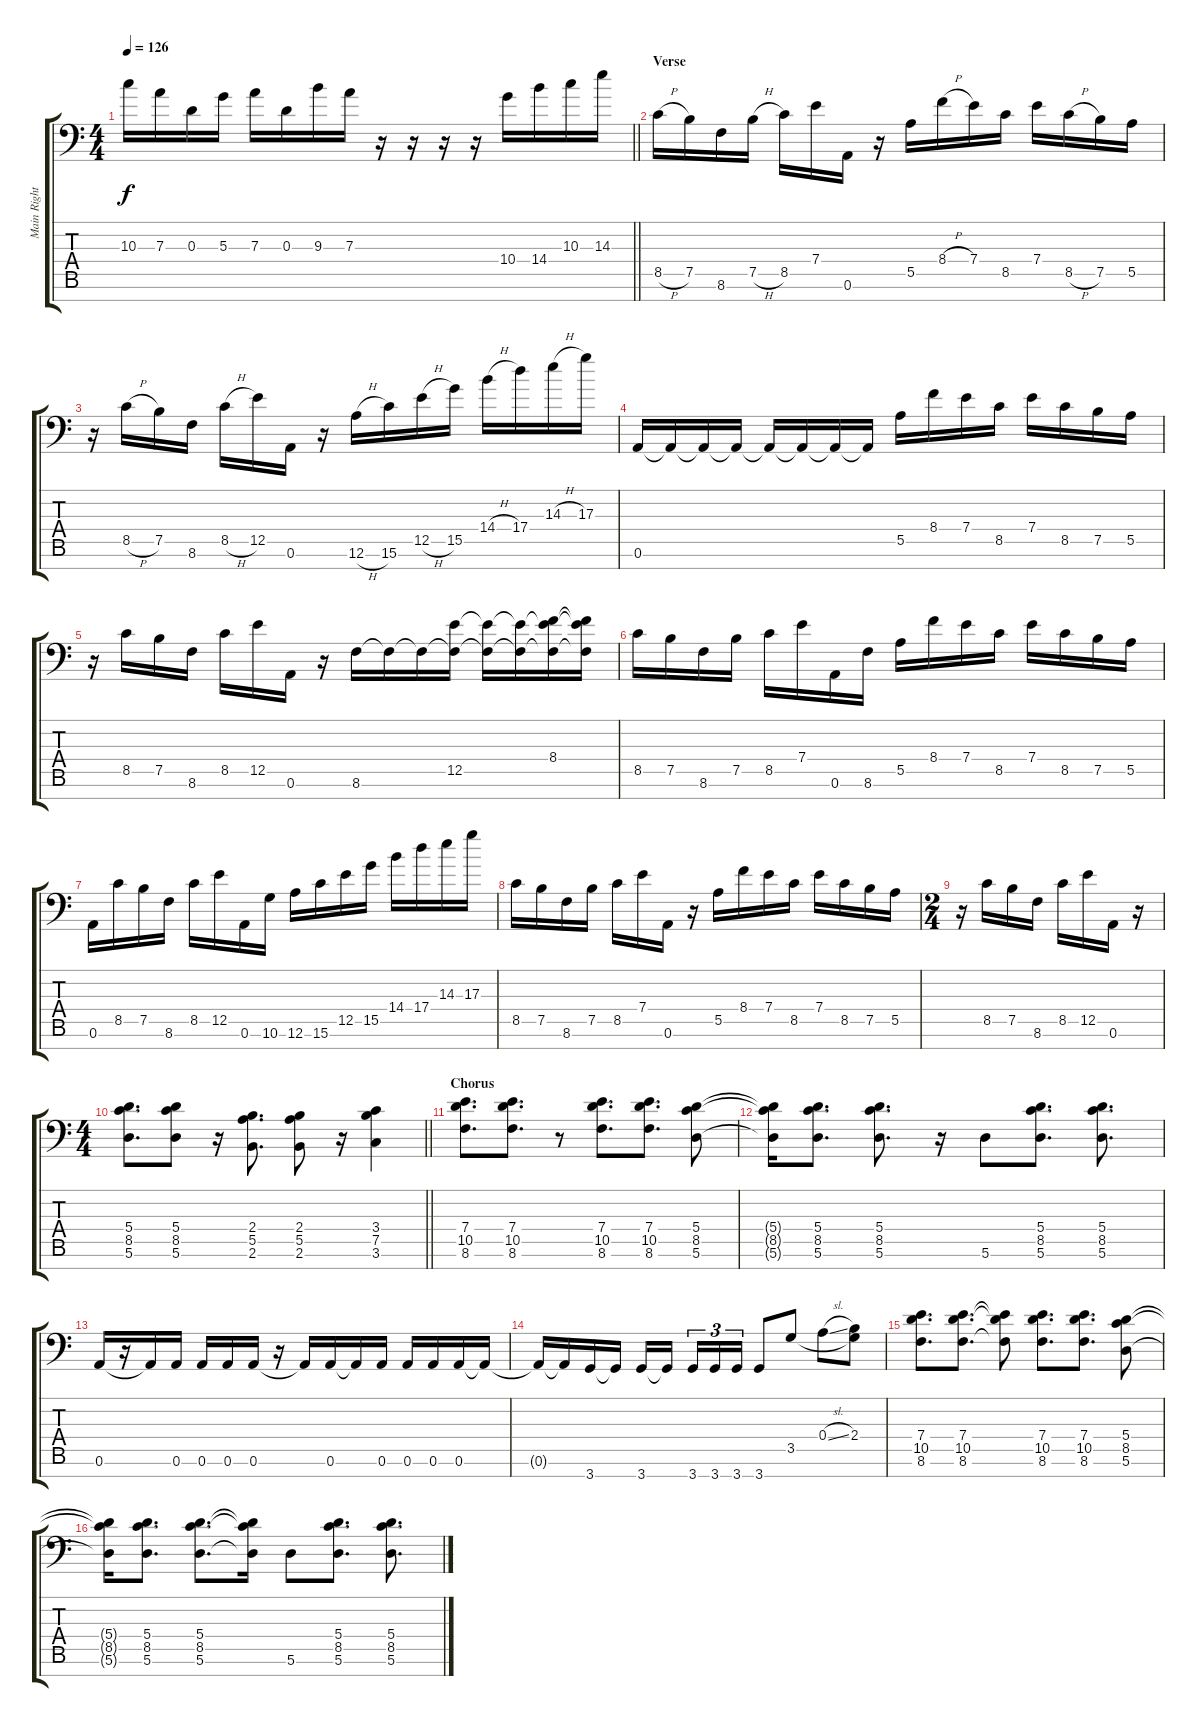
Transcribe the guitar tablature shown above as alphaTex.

\track ("Main Right" "Main Right") {instrument distortionguitar}
\staff {score tabs}
\tuning (B3 Gb3 D3 A2 E2 A1 E1) {hide}
\ts (4 4)
\tempo 126
\clef f4
\barLineRight lightlight
\ks aminor
10.3.16{dy f} 7.3.16 0.3.16 5.3.16 7.3.16 0.3.16 9.3.16 7.3.16 r.16 r.16 r.16 r.16 10.4.16 14.4.16 10.3.16 14.3.16 |
\section ("" "Verse")
8.5{h}.16 7.5.16 8.6.16 7.5{h}.16 8.5.16 7.4.16 0.6.16 r.16 5.5.16 8.4{h}.16 7.4.16 8.5.16 7.4.16 8.5{h}.16 7.5.16 5.5.16 |
r.16 8.5{h}.16 7.5.16 8.6.16 8.5{h}.16 12.5.16 0.6.16 r.16 12.6{h}.16 15.6.16 12.5{h}.16 15.5.16 14.4{h}.16 17.4.16 14.3{h}.16 17.3.16 |
0.6.16 0.6{t}.16 0.6{t}.16 0.6{t}.16 0.6{t}.16 0.6{t}.16 0.6{t}.16 0.6{t}.16 5.5.16 8.4.16 7.4.16 8.5.16 7.4.16 8.5.16 7.5.16 5.5.16 |
r.16 8.5.16 7.5.16 8.6.16 8.5.16 12.5.16 0.6.16 r.16 8.6.16 8.6{t}.16 8.6{t}.16 (12.5 8.6{t}).16 (12.5{t} 8.6{t}).16 (12.5{t} 8.6{t}).16 (8.4 12.5{t} 8.6{t}).16 (8.4{t} 12.5{t} 8.6{t}).16 |
8.5.16 7.5.16 8.6.16 7.5.16 8.5.16 7.4.16 0.6.16 8.6.16 5.5.16 8.4.16 7.4.16 8.5.16 7.4.16 8.5.16 7.5.16 5.5.16 |
0.6.16 8.5.16 7.5.16 8.6.16 8.5.16 12.5.16 0.6.16 10.6.16 12.6.16 15.6.16 12.5.16 15.5.16 14.4.16 17.4.16 14.3.16 17.3.16 |
8.5.16 7.5.16 8.6.16 7.5.16 8.5.16 7.4.16 0.6.16 r.16 5.5.16 8.4.16 7.4.16 8.5.16 7.4.16 8.5.16 7.5.16 5.5.16 |
\ts (2 4)
\ks c
r.16 8.5.16 7.5.16 8.6.16 8.5.16 12.5.16 0.6.16 r.16 |
\ts (4 4)
\barLineRight lightlight
(5.4 8.5 5.6).8{d} (5.4 8.5 5.6).8 r.16 (2.4 5.5 2.6).8{d} (2.4 5.5 2.6).8 r.16 (3.4 7.5 3.6).4 |
\section ("" "Chorus")
\ks aminor
(7.4 10.5 8.6).8{d instrument distortionguitar} (7.4 10.5 8.6).8{d} r.8 (7.4 10.5 8.6).8{d} (7.4 10.5 8.6).8{d} (5.4 8.5 5.6).8 |
(5.4{t} 8.5{t} 5.6{t}).16 (5.4 8.5 5.6).8{d} (5.4 8.5 5.6).8{d} r.16 5.6.8 (5.4 8.5 5.6).8{d} (5.4 8.5 5.6).8{d} |
0.6.16 r.16 0.6{t}.16 0.6.16 0.6.16 0.6.16 0.6.16 r.16 0.6{t}.16 0.6.16 0.6{t}.16 0.6.16 0.6.16 0.6.16 0.6.16 0.6{t}.16 |
0.6{t}.16 0.6{t}.16 3.7.16 3.7{t}.16 3.7.16 3.7{t}.16{beam splitsecondary} 3.7.16{tu (3 2)} 3.7.16{tu (3 2)} 3.7.16{tu (3 2)} 3.7.8 3.5.8 0.4{sl}.8 (2.4 3.5{t}).8 |
(7.4 10.5 8.6).8{d instrument distortionguitar} (7.4 10.5 8.6).8{d} (7.4{t} 10.5{t} 8.6{t}).8 (7.4 10.5 8.6).8{d} (7.4 10.5 8.6).8{d} (5.4 8.5 5.6).8 |
(5.4{t} 8.5{t} 5.6{t}).16 (5.4 8.5 5.6).8{d} (5.4 8.5 5.6).8{d} (5.4{t} 8.5{t} 5.6{t}).16 5.6.8 (5.4 8.5 5.6).8{d} (5.4 8.5 5.6).8{d}
